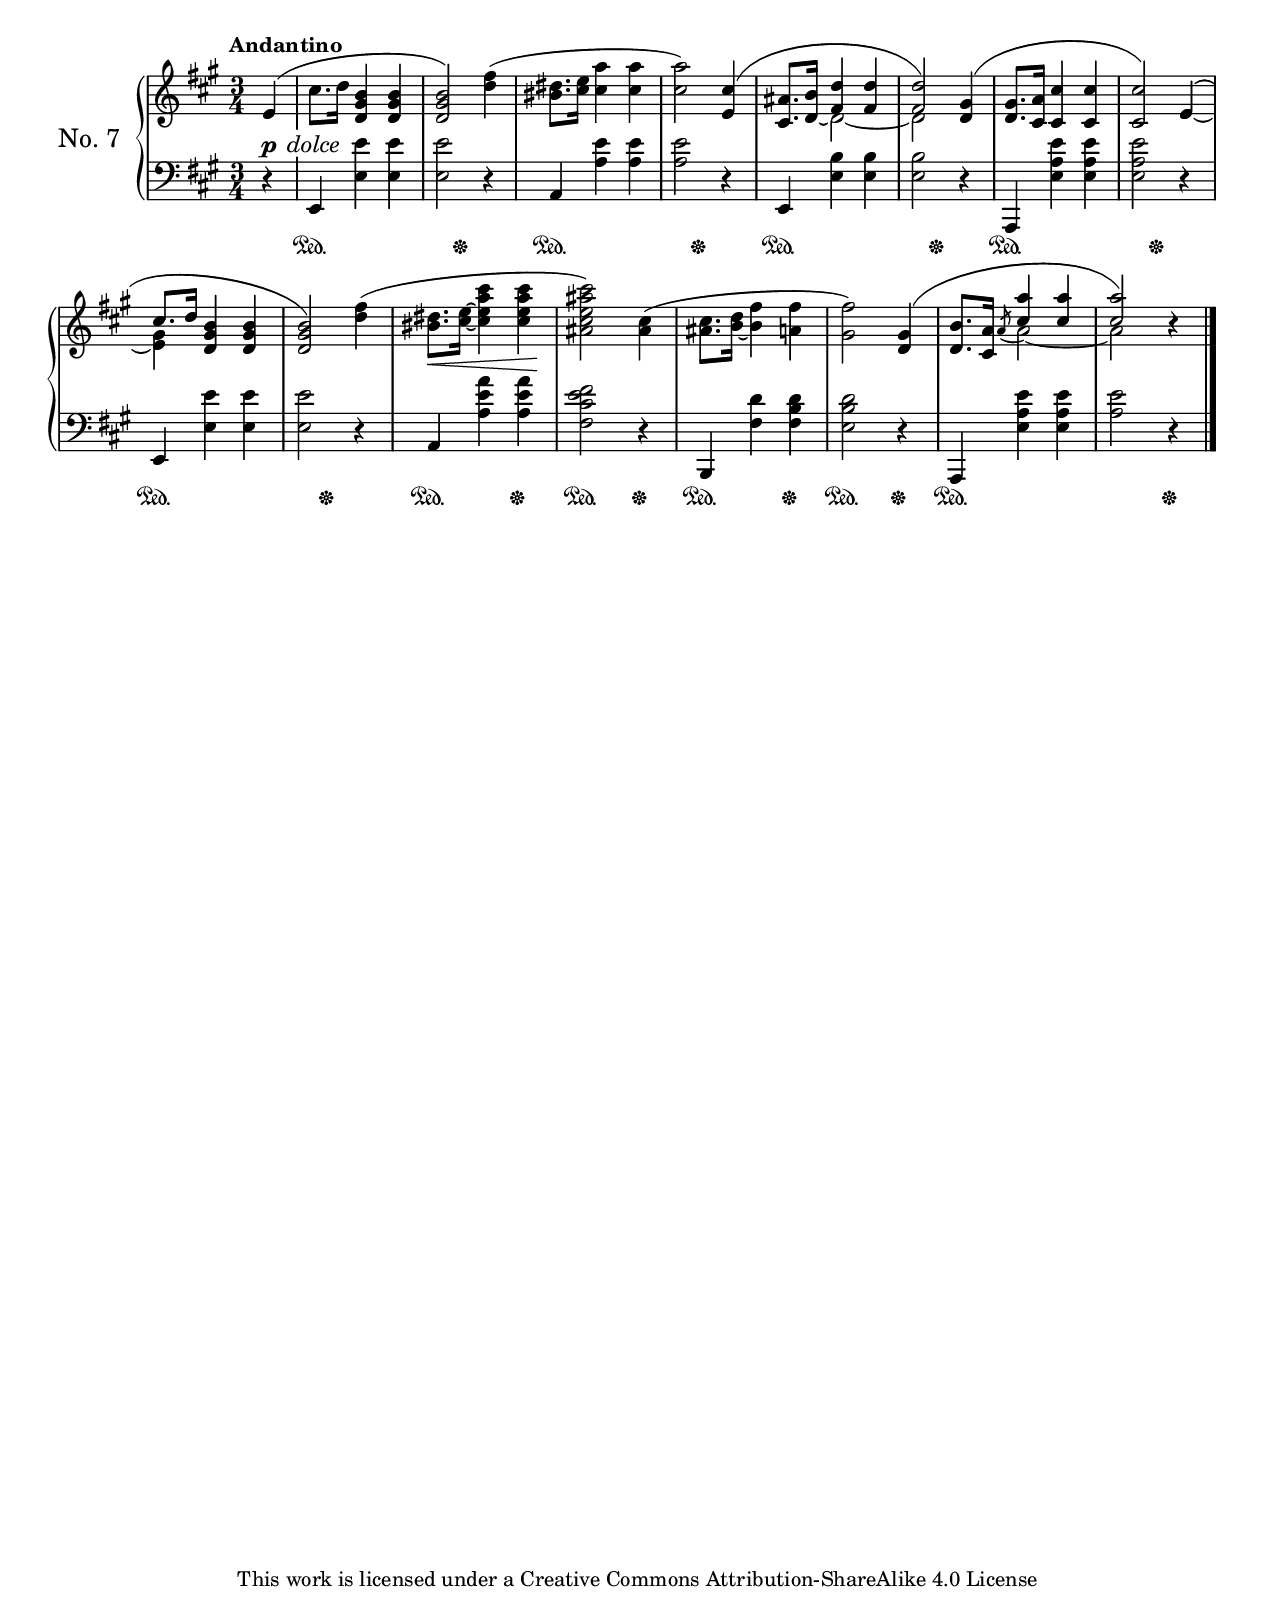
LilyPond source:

\version "2.24.0"

\include "includes/header-paper.ily"
%...+....1....+....2....+....3....+....4....+....5....+....6....+....7....+....

\version "2.24.0"
\language "english"

\include "global-variables.ily"

%%% Positions and shapes %%%

slurShapeA = \shape #'((0 . 2) (0 . 0) (0 . 0) (0 . 2)) \etc
slurShapeB = \shape #'(
                        ((0 . 2) (0 . 2) (0 . 2) (0 . 2))
                        ((0 . 0) (0 . 0) (0 . 0) (0 . 0)) 
                      ) \etc
slurShapeC = \shape #'((0 . 2) (0 . 0) (0 . 0) (0 . 0)) \etc

%%% Music %%%

global = {
  \time 3/4
  \key a \major
  \accidentalStyle piano
}

rightHandUpper = \relative {
  \partial 4 e'4(
  cs'8. d16 <d, gs b>4 q |
  q2) <d' fs>4( |
  <bs ds>8. <cs e>16 <cs a'>4 q |
  q2) \voiceOne <e, cs'>4( |
  <cs as'>8. <d b'>16 <fs d'>4 q |
  q2) \oneVoice <d gs>4-\slurShapeA ^( |
  q8. <cs a'>16 <cs cs'>4 q |
  q2) \voiceOne e4-\slurShapeB ( |
  
  \barNumberCheck 9
  cs'8. d16 <d, gs b>4 q |
  q2) \oneVoice <d' fs>4(
  <bs ds>8. <cs e>16~ <cs e a cs>4 q |
  <as cs e as cs>2) <as cs>4( |
  <as cs>8. <b_~ d>16 <b fs'>4 <a fs'> |
  <gs fs'>2) <d gs>4-\slurShapeC ^( |
  <d b'>8. <cs a'>16 \voiceOne <cs' a'>4 q |
  q2) b4\rest |
  \bar "|."
}

rightHandLower = \relative {
  \partial 4 s4
  s2. * 4 |
  s8. \voiceOne \hideNotes d'16_~ \unHideNotes \voiceTwo d2~ |
  d2 s4 |
  s2. |
  s2 \voiceOne e4_~ |
  
  \barNumberCheck 9
  \voiceTwo <e gs>4 s2 |
  s2. * 5 |
  s4 \voiceOne \slurDown \acciaccatura { a8 } \voiceTwo a2~ |
  a2 s4 |
}

rightHand = <<
  \clef treble
  \global
  \set Score.tempoHideNote = ##t 
  \tempo "Andantino" 4 = 100
  \new Voice \rightHandUpper
  \new Voice \rightHandLower
>>

leftHand = \relative {
  \clef bass
  \global
  \partial 4 r4
  e,4 <e' e'> q |
  q2 r4 |
  a,4 <a' e'>4 q |
  q2 r4 |
  e,4 <e' b'> q |
  q2 r4 |
  a,, <e'' a e'>4 q |
  q2 r4
  
  \barNumberCheck 9
  e,4 <e' e'>4 q |
  q2 r4 |
  a,4 <a' e' a> q |
  <fs cs' e fs>2 r4 |
  b,,4 <fs'' d'> <fs b d> |
  <e b' d>2 r4 |
  a,,4 <e'' a e'> q |
  <a e'>2 r4 |
}

dynamics = {
  \override TextScript.Y-offset = -0.5
  \partial 4 \tag layout { s4^\pDolce }
             \tag midi   { s4\p }
  s2. * 8 |
  
  \barNumberCheck 9
  s2. * 2 |
  s2\< s8 s\! |
}

pedal = {
  \partial 4 s4
  s2.\sustainOn |
  s4 s\sustainOff s |
  s2.\sustainOn |
  s4 s\sustainOff s |
  s2.\sustainOn |
  s4 s\sustainOff s |
  s2.\sustainOn |
  s4 s\sustainOff s |
  
  \barNumberCheck 9
  s2.\sustainOn |
  s4 s\sustainOff s |
  s2\sustainOn s4\sustainOff |
  s2\sustainOn s4\sustainOff |
  s2\sustainOn s4\sustainOff |
  s2\sustainOn s4\sustainOff |
  s2.\sustainOn |
  s2 s4\sustainOff |
}

preludeSevenMusic = \score { 
  \keepWithTag #'layout
  \new PianoStaff \with { 
    instrumentName = \markup \huge "No. 7"
  } <<
    \new Staff = "upper" \rightHand
    \new Dynamics \dynamics
    \new Staff = "lower" \leftHand
    \new Dynamics = "pedal" \pedal
  >>
  \layout {}
}

preludeSevenMidi = \book {
  \bookOutputName "prelude-op28-no7"
  \score { 
    \keepWithTag #'midi
    <<
      \new Staff = "upper" << \rightHand \dynamics \pedal >>
      \new Staff = "lower" << \leftHand \dynamics \pedal >>
    >>
    \midi {}
  }
}


\paper {
  ragged-last-bottom = ##t
  page-breaking = #ly:minimal-breaking
}

\preludeSevenMusic
\preludeSevenMidi
